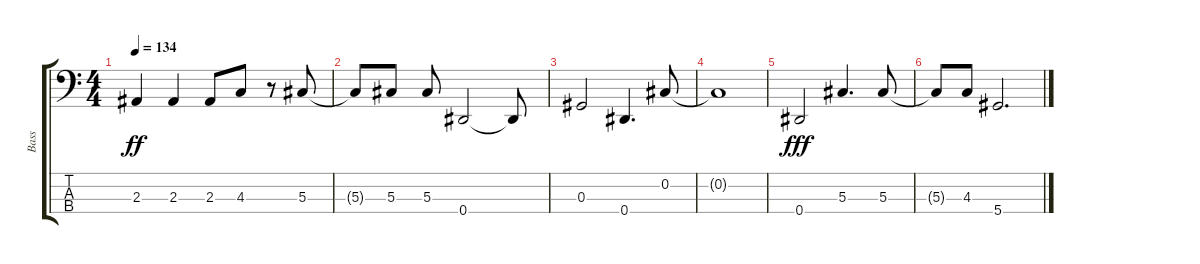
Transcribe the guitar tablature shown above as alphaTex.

\track ("Bass" "Bass") {instrument electricbassfinger}
\staff {score tabs}
\tuning (Gb2 Db2 Ab1 Eb1) {hide}
\ts (4 4)
\tempo 134
\clef f4
\ks c
2.3.4{dy ff} 2.3.4 2.3.8 4.3.8 r.8 5.3.8 |
5.3{t}.8 5.3.8 5.3.8 0.4.2 0.4{t}.8 |
0.3.2 0.4.4{d} 0.2.8 |
0.2{t}.1 |
0.4.2{dy fff} 5.3.4{d} 5.3.8 |
5.3{t}.8 4.3.8 5.4.2{d}
